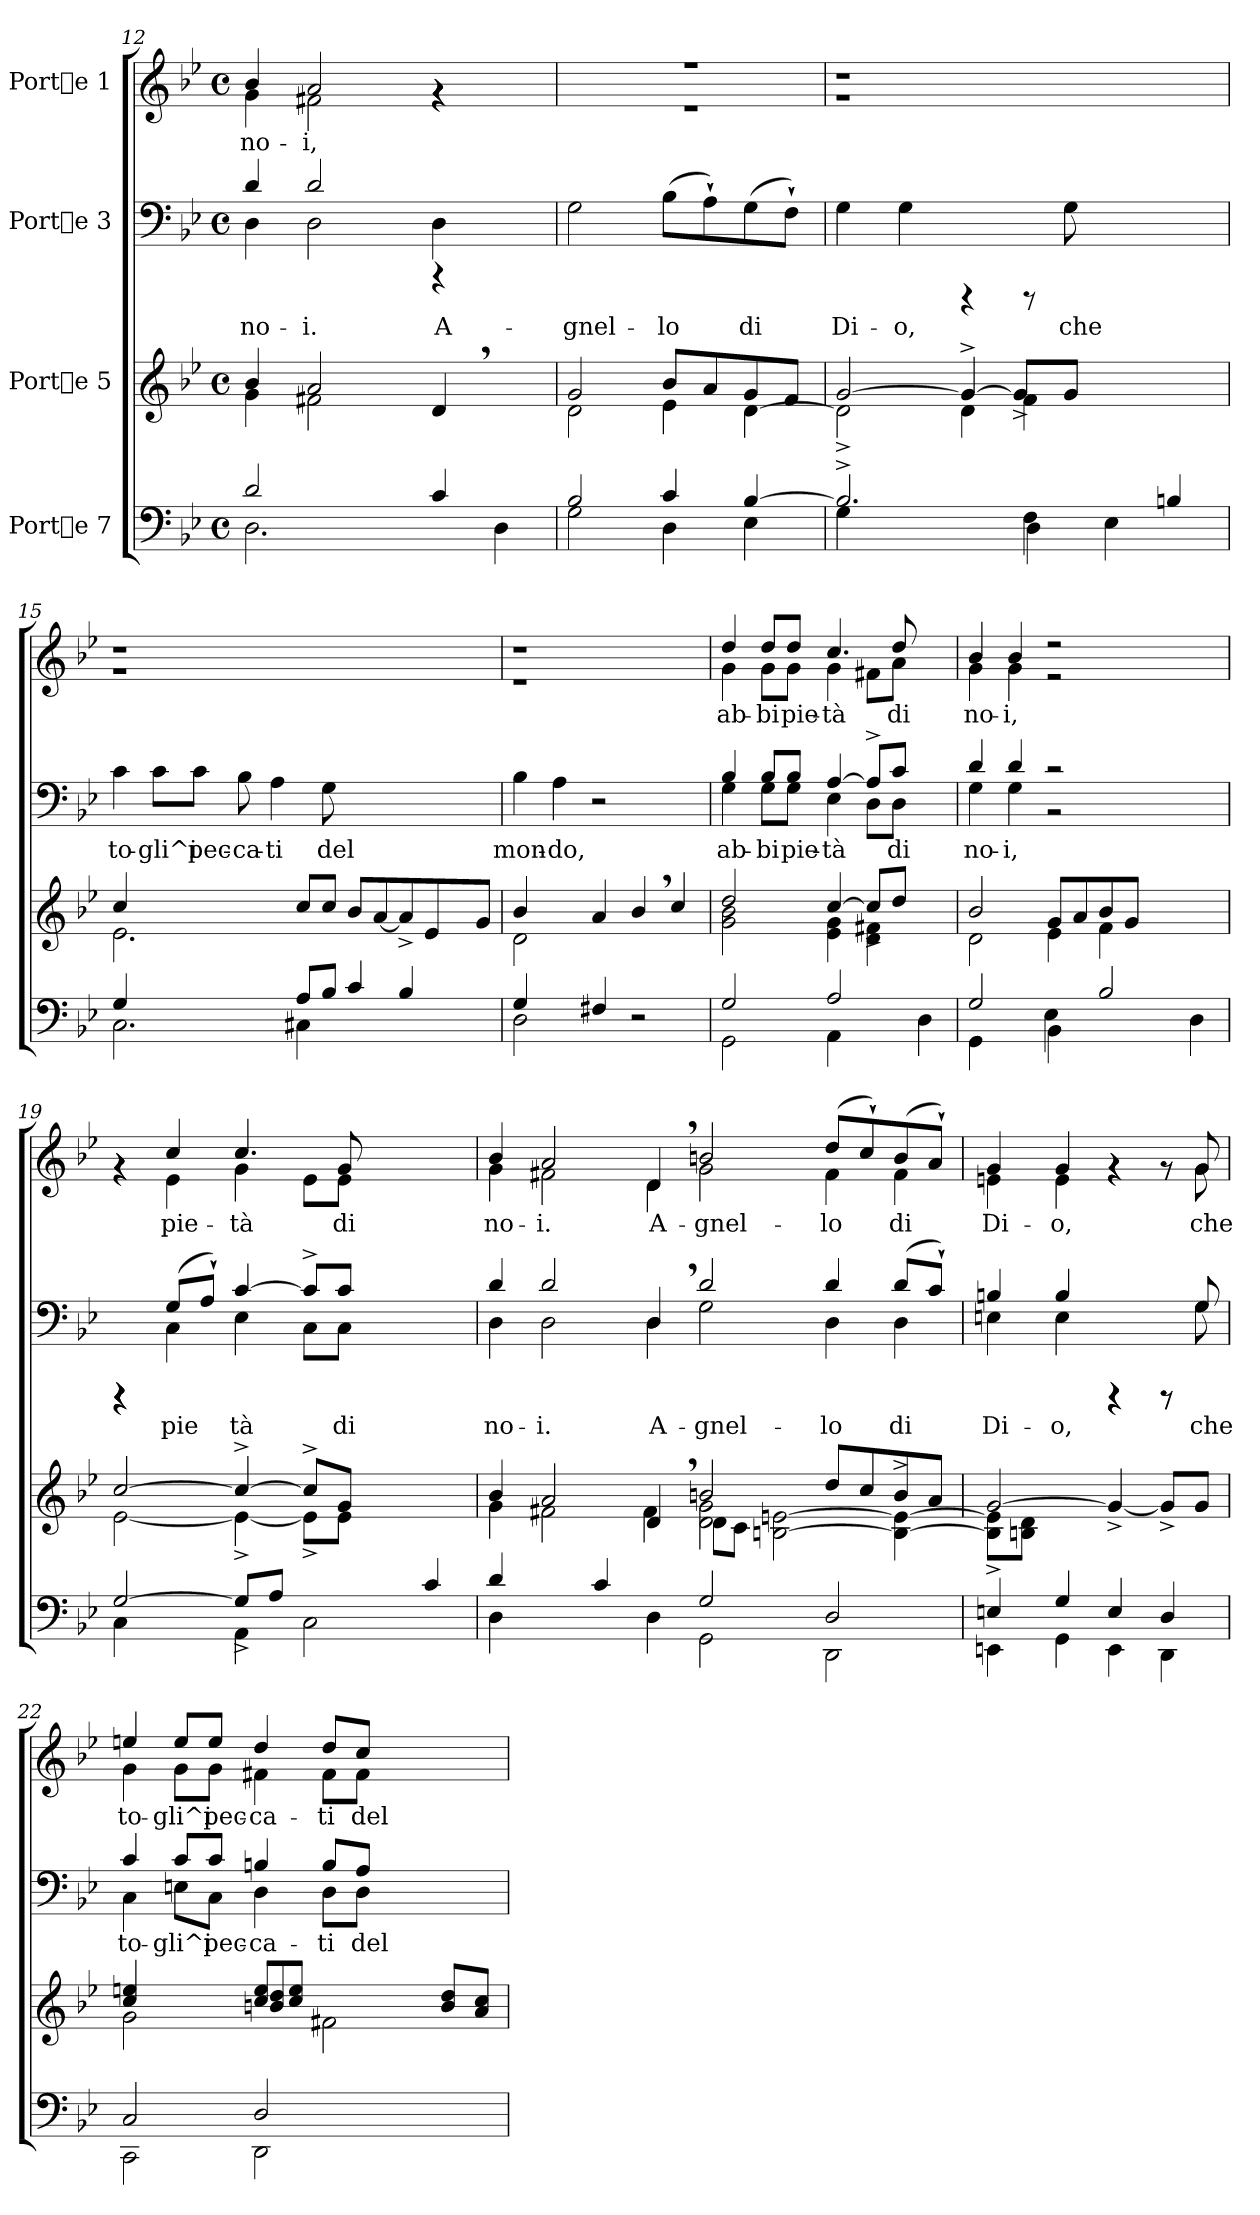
**kern	**kern	**kern	**text	**kern	**text
*part4	*part3	*part2	*part2	*part1	*part1
*staff4	*staff3	*staff2	*staff2	*staff1	*staff1
*I"Porte 7	*I"Porte 5	*I"Porte 3	*	*I"Porte 1	*
*clefF4	*clefG2	*clefF4	*	*clefG2	*
*k[b-e-]	*k[b-e-]	*k[b-e-]	*	*k[b-e-]	*
*B-:	*B-:	*B-:	*	*B-:	*
*M4/4	*M4/4	*M4/4	*	*M4/4	*
*met(c)	*met(c)	*met(c)	*	*met(c)	*
=12	=12	=12	=12	=12	=12
*^	*^	*	*	*	*
!	!	!	!	!	!LO:LY:b	!	!LO:LY:b
*	*	*	*	*^	*	*^	*
2.D\	2d/	4b-/	4g\	4d/	4D\	no-	4b-/	4g\	no-
!	!	!	!	!	!	!LO:LY:b	!	!	!LO:LY:b
.	.	2a/	2f#X\	2d/	2D\	-i.	2a/	2f#X\	-i,
.	2.ryy	.	.	.	.	.	.	.	.
!	!	!	!	!	!	!LO:LY:b	!	!	!
4c/	.	4d,</	4ryy	4D\	4rGGG	A-	4rf	4rf	.
4D\	.	4ryy	4ryy	4ryy	4ryy	.	4ryy	4ryy	.
=13	=13	=13	=13	=13	=13	=13	=13	=13	=13
!	!	!	!	!	!	!LO:LY:b	!	!	!
*	*	*	*	*v	*v	*	*	*	*
2B-/	2G\	2g/	2d\	2G\	-gnel-	1r	1r	.
!	!	!	!	!	!LO:LY:b	!	!	!
4c/	4D\	4e-\	8b-/L	(>8B-\L	-lo	.	.	.
!	!	!	!	!	!LO:LY:b	!	!	!
.	.	.	8a/	8A`>\)	.	.	.	.
!	!	!	!	!	!LO:LY:b	!	!	!
[<4B-/	4E-\	[>4d\	8g/	(>8G\	di	.	.	.
!	!	!	!	!	!LO:LY:b	!	!	!
.	.	.	8f/J	8F`>\J)	.	.	.	.
=14	=14	=14	=14	=14	=14	=14	=14	=14
!	!	!	!	!	!LO:LY:b	!	!	!
2.B-^</]	4G\	[<2g/	2d^>\]	4G\	Di-	1r	1r	.
!	!	!	!	!	!LO:LY:b	!	!	!
.	2ryy	.	.	4G\	-o,	.	.	.
.	.	4g^</_<	4d\	4rCCC	.	.	.	.
4F\	4D\	4f\	8g^</L]	8rCCC	.	.	.	.
!	!	!	!	!	!LO:LY:b	!	!	!
.	.	.	8g/J	8G\	che	.	.	.
4E-\	2ryy	2ryy	2ryy	2ryy	.	2ryy	2ryy	.
4Bn/	.	.	.	.	.	.	.	.
!!LO:PB:g=z	!!
=15	=15	=15	=15	=15	=15	=15	=15	=15
!	!	!	!	!	!LO:LY:b	!	!	!
2.C\	4G/	2.e-\	4cc/	4c\	to-	1r	1r	.
!	!	!	!	!	!LO:LY:b	!	!	!
.	2ryy	.	1.ryy	8c\L	-gli^i	.	.	.
!	!	!	!	!	!LO:LY:b	!	!	!
.	.	.	.	8c\J	pec-	.	.	.
!	!	!	!	!	!LO:LY:b	!	!	!
.	.	.	.	8B-\	-ca-	.	.	.
!	!	!	!	!	!LO:LY:b	!	!	!
.	.	.	.	4A\	-ti	.	.	.
8A/L	4C#X\	8cc/L	.	.	.	.	.	.
!	!	!	!	!	!LO:LY:b	!	!	!
8B-/J	.	8cc/J	.	8G\	del	.	.	.
4c/	4ryy	8b-/L	.	2.ryy	.	2.ryy	2.ryy	.
.	.	[<8a/	.	.	.	.	.	.
4B-/	2ryy	8a^</]	.	.	.	.	.	.
.	.	4e-\	.	.	.	.	.	.
4ryy	.	.	.	.	.	.	.	.
.	.	8g/J	.	.	.	.	.	.
=16	=16	=16	=16	=16	=16	=16	=16	=16
!	!	!	!	!	!LO:LY:b	!	!	!
2D\	4G/	2d\	4b-/	4B-\	mon-	1r	1r	.
!	!	!	!	!	!LO:LY:b	!	!	!
.	1ryy	.	1ryy	4A\	-do,	.	.	.
4F#X/	.	4a/	.	2r	.	.	.	.
2r	.	4b-,</	.	.	.	.	.	.
.	.	4cc/	.	4ryy	.	4ryy	4ryy	.
=17	=17	=17	=17	=17	=17	=17	=17	=17
!	!	!	!	!	!LO:LY:b	!	!	!LO:LY:b
*	*	*	*	*^	*	*	*	*
2G/	2GG\	2dd/	2b-\ 2g\	4B-/	4G\	ab-	4dd/	4g\	ab-
!	!	!	!	!	!	!LO:LY:b	!	!	!LO:LY:b
.	.	.	.	8B-/L	8G\L	-bi	8dd/L	8g\L	-bi
!	!	!	!	!	!	!LO:LY:b	!	!	!LO:LY:b
.	.	.	.	8B-/J	8G\J	pie-	8dd/J	8g\J	pie-
!	!	!	!	!	!	!LO:LY:b	!	!	!LO:LY:b
2A/	4AA\	[<4cc/	4g\ 4e-\	[<4A/	4E-\	-tà	4.cc/	4g\	-tà
!	!	!	!	!	!	!LO:LY:b	!	!	!
.	2ryy	4f#X\ 4d\	8cc^</L]	8A^</L]	8D\L	.	.	8f#X\L	.
!	!	!	!	!	!	!LO:LY:b	!	!	!LO:LY:b
.	.	.	8dd/J	8c/J	8D\J	di	8dd/	8a\J	di
4D\	.	4ryy	4ryy	4ryy	4ryy	.	4ryy	4ryy	.
=18	=18	=18	=18	=18	=18	=18	=18	=18	=18
!	!	!	!	!	!	!LO:LY:b	!	!	!LO:LY:b
2G/	4GG\	2b-/	2d\	4d/	4G\	no-	4b-/	4g\	no-
!	!	!	!	!	!	!LO:LY:b	!	!	!LO:LY:b
.	4ryy	.	.	4d/	4G\	-i,	4b-/	4g\	-i,
4BB-\	4E-\	4e-\	8g/L	2r	2r	.	2r	2r	.
.	.	.	8a/	.	.	.	.	.	.
2B-/	2.ryy	4f\	8b-/	.	.	.	.	.	.
.	.	.	8g/J	.	.	.	.	.	.
.	.	2ryy	2ryy	2ryy	2ryy	.	2ryy	2ryy	.
4D\	.	.	.	.	.	.	.	.	.
=19	=19	=19	=19	=19	=19	=19	=19	=19	=19
[<2G/	4C\	[<2cc/	[>2e-\	4rCCC	4rCCC	.	4rf	4rf	.
!	!	!	!	!	!	!LO:LY:b	!	!	!LO:LY:b
.	4ryy	.	.	(>8G/L	4C\	pie-	4cc/	4e-\	pie-
!	!	!	!	!	!	!LO:LY:b	!	!	!
.	.	.	.	8A`</J)	.	-	.	.	.
!	!	!	!	!	!	!LO:LY:b	!	!	!LO:LY:b
4AA\	8G^</L]	4cc^</_<	4e-^>\_>	[<4c/	4E-\	tà	4.cc/	4g\	-tà
.	8A/J	.	.	.	.	.	.	.	.
!	!	!	!	!	!	!LO:LY:b	!	!	!
2C\	2.ryy	8cc^</L]	8e-^>\L]	8c^</L]	8C\L	.	.	8e-\L	.
!	!	!	!	!	!	!LO:LY:b	!	!	!LO:LY:b
.	.	8g/J	8e-\J	8c/J	8C\J	di	8g/	8e-\J	di
.	.	2ryy	2ryy	2ryy	2ryy	.	2ryy	2ryy	.
4c/	.	.	.	.	.	.	.	.	.
!!LO:LB:g=z	!!
=20	=20	=20	=20	=20	=20	=20	=20	=20	=20
*	*	*	*^	*	*	*	*	*	*
!	!	!	!	!	!	!	!LO:LY:b	!	!	!LO:LY:b
4d/	4D\	4b-/	4g\	2.ryy	4d/	4D\	no-	4b-/	4g\	no-
!	!	!	!	!	!	!	!LO:LY:b	!	!	!LO:LY:b
4ryy	2.ryy	2a/	2f#X\	.	2d/	2D\	-i.	2a/	2f#X\	-i.
4c/	.	.	.	.	.	.	.	.	.	.
!	!	!	!	!	!	!	!LO:LY:b	!	!	!LO:LY:b
4D\	.	4d,</	4ryy	4f#\	4D,</	4D\	A-	4d,</	4d\	A-
!	!	!	!	!	!	!	!LO:LY:b	!	!	!LO:LY:b
2G/	2GG\	2b/	2g\ 2d\	8d\L	2d/	2G\	-gnel-	2b/	2g\	-gnel-
.	.	.	.	8c\J	.	.	.	.	.	.
.	.	.	.	[>2e\ [>2B\	.	.	.	.	.	.
!	!	!	!	!	!	!	!LO:LY:b	!	!	!LO:LY:b
2D/	2DD\	8dd/L	2ryy	.	4d/	4D\	-lo	(>8dd/L	4f#\	-lo
!	!	!	!	!	!	!	!	!	!	!LO:LY:b
.	.	8cc/	.	.	.	.	.	8cc`</)	.	.
!	!	!	!	!	!	!	!LO:LY:b	!	!	!LO:LY:b
.	.	8b/	.	4e\_>^> 4B\_>^>	(>8d/L	4D\	di	(>8b/	4f#\	di
!	!	!	!	!	!	!	!LO:LY:b	!	!	!LO:LY:b
.	.	8a/J	.	.	8c`</J)	.	.	8a`</J)	.	.
*	*	*	*v	*v	*	*	*	*	*	*
=21	=21	=21	=21	=21	=21	=21	=21	=21	=21
!	!	!	!	!	!	!LO:LY:b	!	!	!LO:LY:b
4E/	4EE\	[<2g/	8e\]^> 8B\]^>L	4B/	4E\	Di-	4g/	4e\	Di-
.	.	.	8d\ 8B\J	.	.	.	.	.	.
!	!	!	!	!	!	!LO:LY:b	!	!	!LO:LY:b
4G/	4GG\	.	2.ryy	4B/	4E\	-o,	4g/	4e\	-o,
4E/	4EE\	4g^</_<	.	4rCCC	4rCCC	.	4rf	4rf	.
4D/	4DD\	8g^</L]	.	8rCCC	8rCCC	.	8rf	8rf	.
!	!	!	!	!	!	!LO:LY:b	!	!	!LO:LY:b
.	.	8g/J	.	8G/	8G\	che	8g/	8g\	che
=22	=22	=22	=22	=22	=22	=22	=22	=22	=22
!	!	!	!	!	!	!LO:LY:b	!	!	!LO:LY:b
2C/	2CC\	2g\	4ee/ 4cc/	4c/	4C\	to-	4ee/	4g\	to-
!	!	!	!	!	!	!LO:LY:b	!	!	!LO:LY:b
.	.	.	4ryy	8c/L	8E\L	-gli^i	8ee/L	8g\L	-gli^i
!	!	!	!	!	!	!LO:LY:b	!	!	!LO:LY:b
.	.	.	.	8c/J	8C\J	pec-	8ee/J	8g\J	pec-
!	!	!	!	!	!	!LO:LY:b	!	!	!LO:LY:b
2D/	2DD\	8ee/ 8cc/L	4dd/ 4b/	4B/	4D\	-ca-	4dd/	4f#\	-ca-
.	.	8ee/ 8cc/J	.	.	.	.	.	.	.
!	!	!	!	!	!	!LO:LY:b	!	!	!LO:LY:b
.	.	2f#\	2.ryy	8B/L	8D\L	-ti	8dd/L	8f#\L	-ti
!	!	!	!	!	!	!LO:LY:b	!	!	!LO:LY:b
.	.	.	.	8A/J	8D\J	del	8cc/J	8f#\J	del
2ryy	2ryy	.	.	2ryy	2ryy	.	2ryy	2ryy	.
.	.	8dd/ 8b/L	.	.	.	.	.	.	.
.	.	8cc/ 8a/J	.	.	.	.	.	.	.
*v	*v	*	*	*v	*v	*	*v	*v	*
*	*v	*v	*	*	*	*
=	=	=	=	=	=
*-	*-	*-	*-	*-	*-
